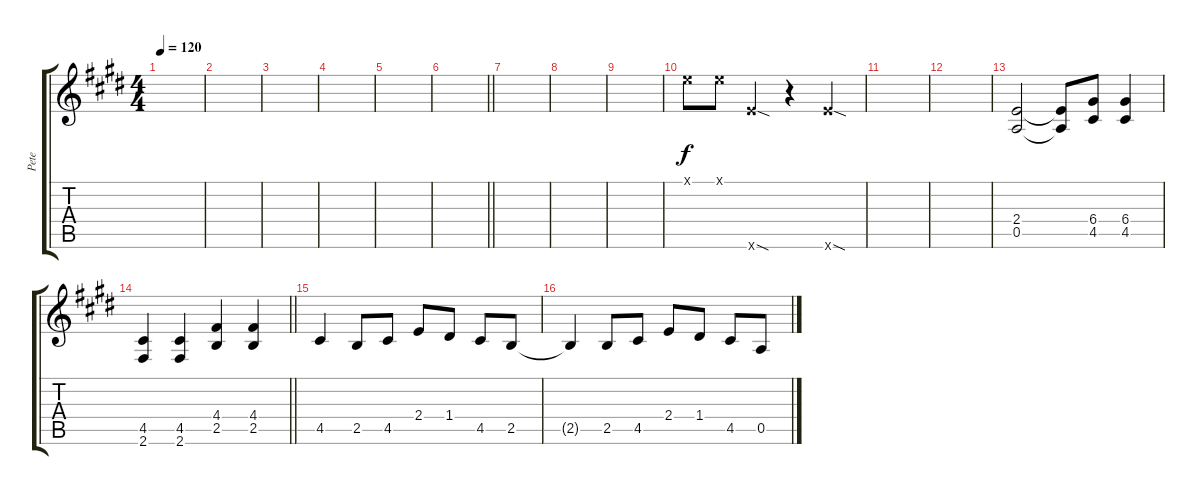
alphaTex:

\track ("Pete" "Pete") {instrument distortionguitar}
\staff {score tabs}
\tuning (E4 B3 G3 D3 A2 E2) {hide}
\ts (4 4)
\tempo 120
\clef g2
\ks c#minor
|
|
|
|
|
\barLineRight lightlight
|
|
|
|
0.1{x}.8 0.1{x}.8 12.6{sod x}.4 r.4 12.6{sod x}.4 |
|
|
(2.4 0.5).2 (2.4{t} 0.5{t}).8 (6.4 4.5).8 (6.4 4.5).4 |
\barLineRight lightlight
(4.5 2.6).4 (4.5 2.6).4 (4.4 2.5).4 (4.4 2.5).4 |
4.5.4 2.5.8 4.5.8 2.4.8 1.4.8 4.5.8 2.5.8 |
2.5{t}.4 2.5.8 4.5.8 2.4.8 1.4.8 4.5.8 0.5.8
